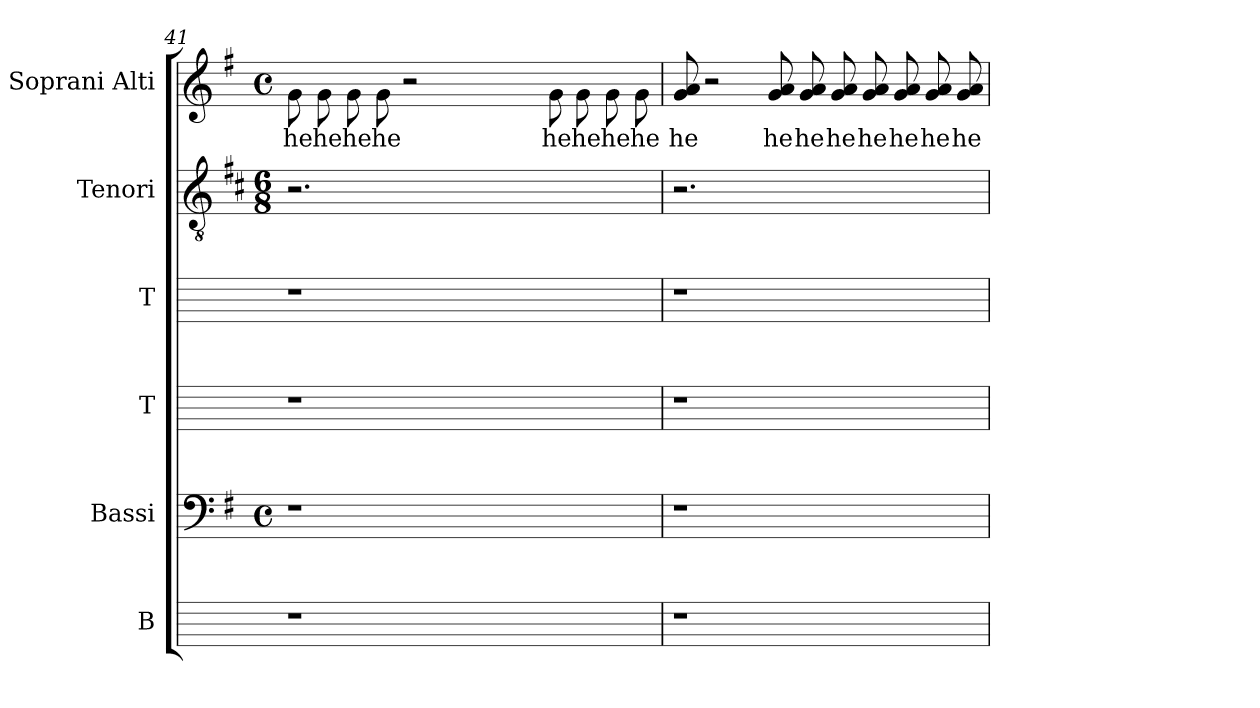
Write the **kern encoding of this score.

**kern	**kern	**kern	**kern	**kern	**kern	**text
*part6	*part5	*part4	*part3	*part2	*part1	*part1
*staff6	*staff5	*staff4	*staff3	*staff2	*staff1	*staff1
*I"B	*I"Bassi	*I"T	*I"T	*I"Tenori	*I"Soprani  Alti	*
*I'B	*I'B	*I'T	*I'T	*I'T	*I'S  A	*
*	*clefF4	*	*	*clefGv2	*clefG2	*
*	*k[f#]	*	*	*k[f#c#]	*k[f#]	*
*	*G:	*	*	*D:	*G:	*
*	*M4/4	*	*	*M6/8	*M4/4	*
*	*met(c)	*	*	*	*met(c)	*
=41	=41	=41	=41	=41	=41	=41
!	!LO:N:vis=1	!	!	!	!	!LO:LY:b:cj
1r	1r	1r	1r	2.r	8g\	he
!	!	!	!	!	!	!LO:LY:b:cj
.	.	.	.	.	8g\	he
!	!	!	!	!	!	!LO:LY:b:cj
.	.	.	.	.	8g\	he
!	!	!	!	!	!	!LO:LY:b:cj
.	.	.	.	.	8g\	he
.	.	.	.	.	2r	.
.	.	.	.	1ryy	.	.
1ryy	1ryy	1ryy	1ryy	.	2ryy	.
!	!	!	!	!	!	!LO:LY:b:cj
.	.	.	.	.	8g\	he
!	!	!	!	!	!	!LO:LY:b:cj
.	.	.	.	.	8g\	he
!	!	!	!	!	!	!LO:LY:b:cj
.	.	.	.	4ryy	8g\	he
!	!	!	!	!	!	!LO:LY:b:cj
.	.	.	.	.	8g\	he
=42	=42	=42	=42	=42	=42	=42
!	!	!	!	!	!	!LO:LY:b:cj
1r	1r	1r	1r	2.r	8g/ 8a/	he
.	.	.	.	.	2r	.
!	!	!	!	!	!	!LO:LY:b:cj
.	.	.	.	.	8g/ 8a/	he
!	!	!	!	!	!	!LO:LY:b:cj
.	.	.	.	2.ryy	8g/ 8a/	he
!	!	!	!	!	!	!LO:LY:b:cj
.	.	.	.	.	8g/ 8a/	he
!	!	!	!	!	!	!LO:LY:b:cj
2ryy	2ryy	2ryy	2ryy	.	8g/ 8a/	he
!	!	!	!	!	!	!LO:LY:b:cj
.	.	.	.	.	8g/ 8a/	he
!	!	!	!	!	!	!LO:LY:b:cj
.	.	.	.	.	8g/ 8a/	he
!	!	!	!	!	!	!LO:LY:b:cj
.	.	.	.	.	8g/ 8a/	he
=	=	=	=	=	=	=
*-	*-	*-	*-	*-	*-	*-
